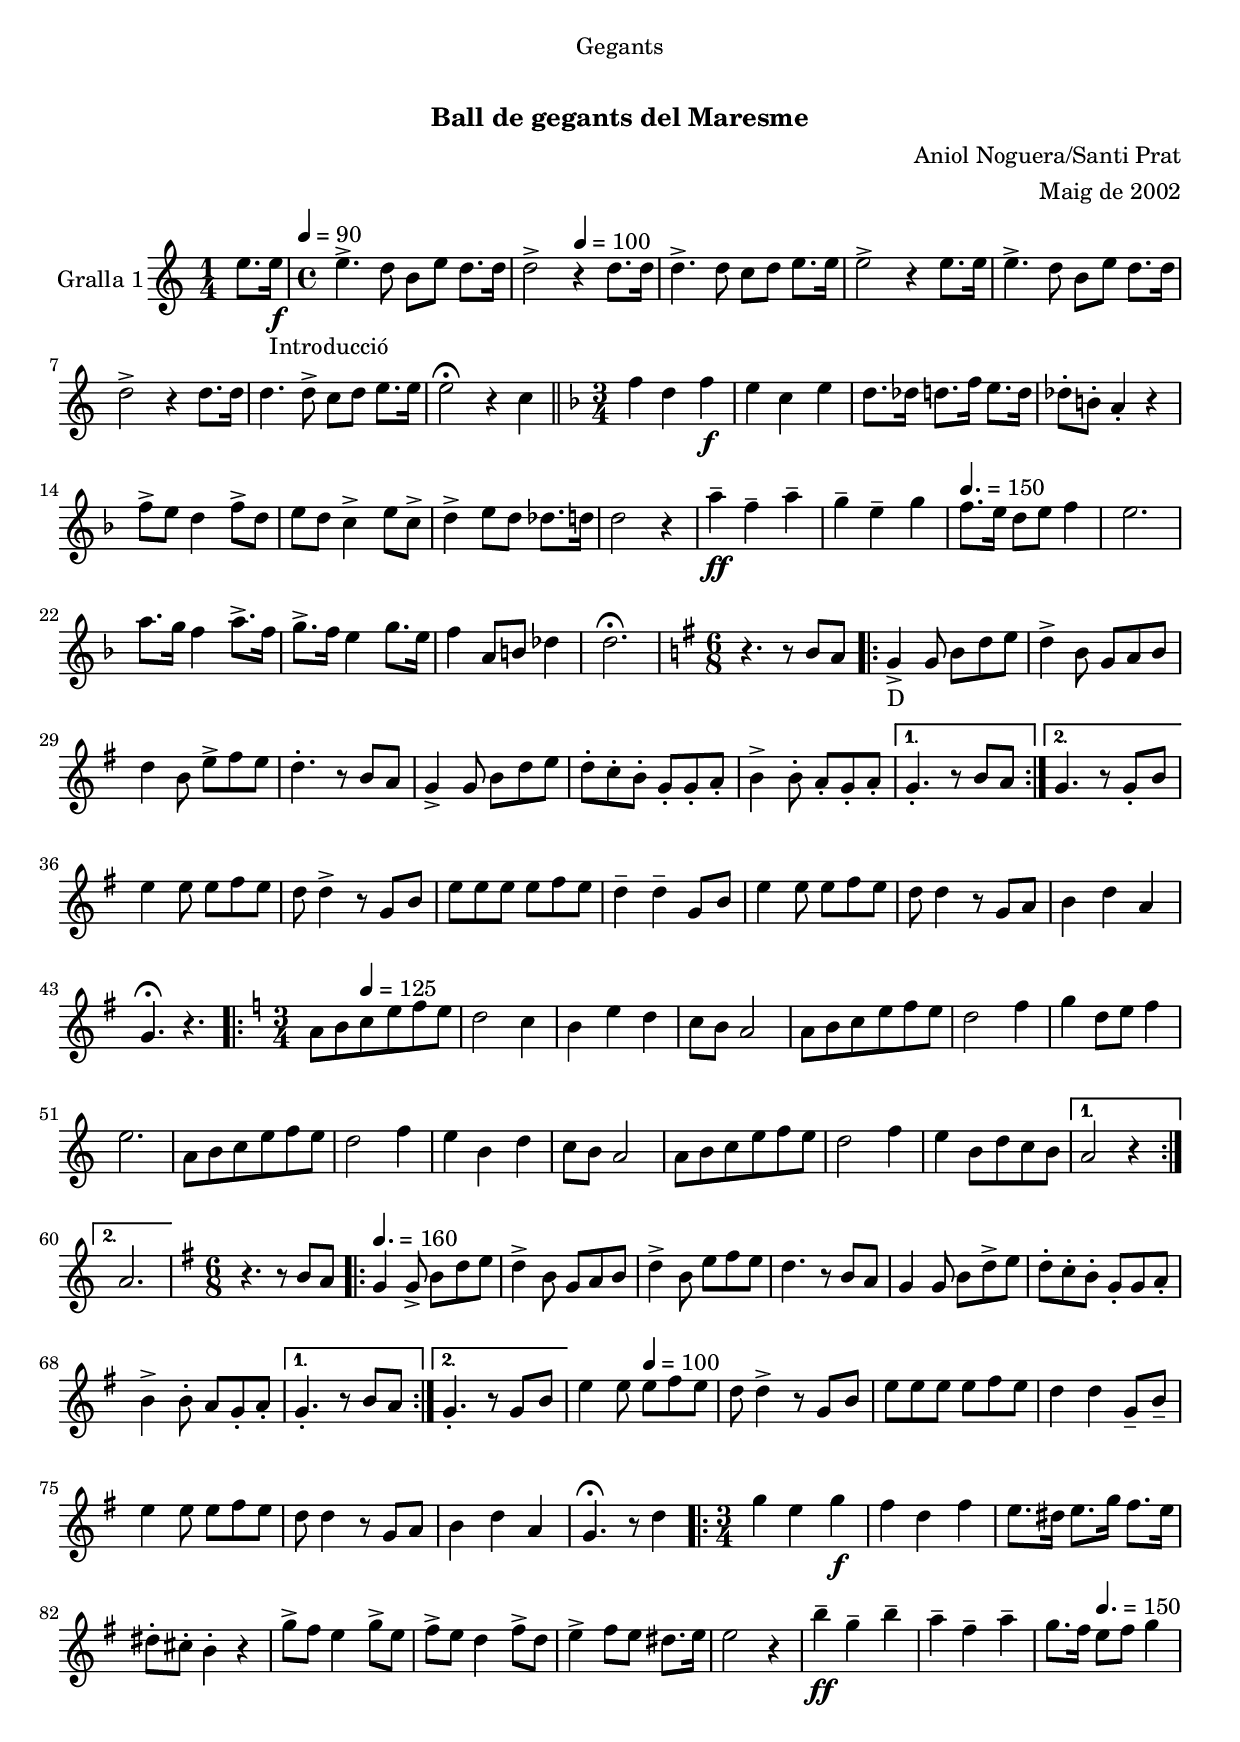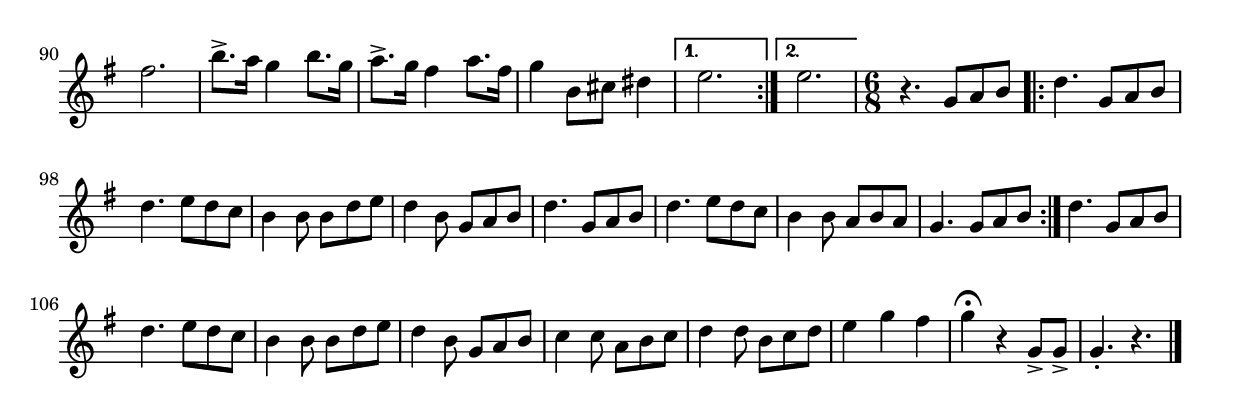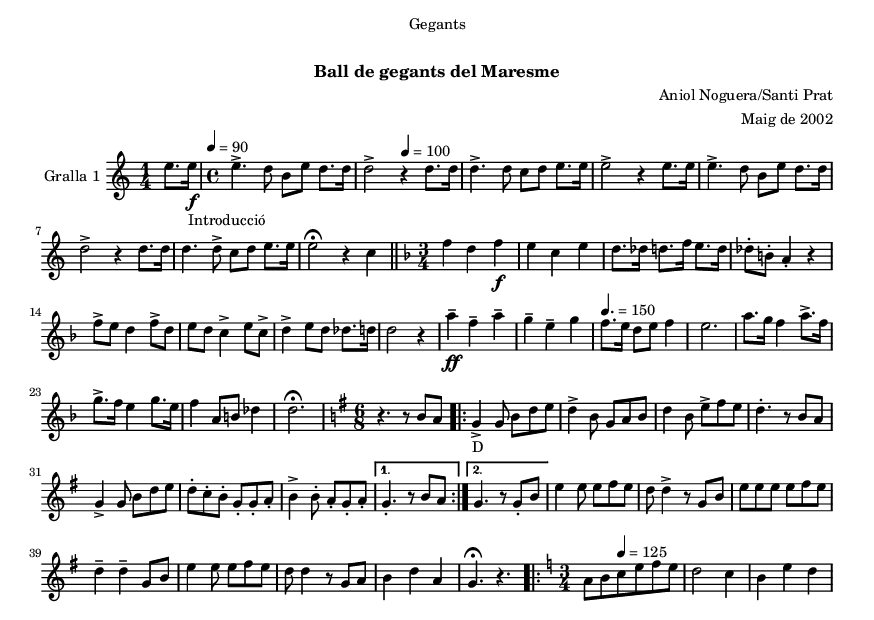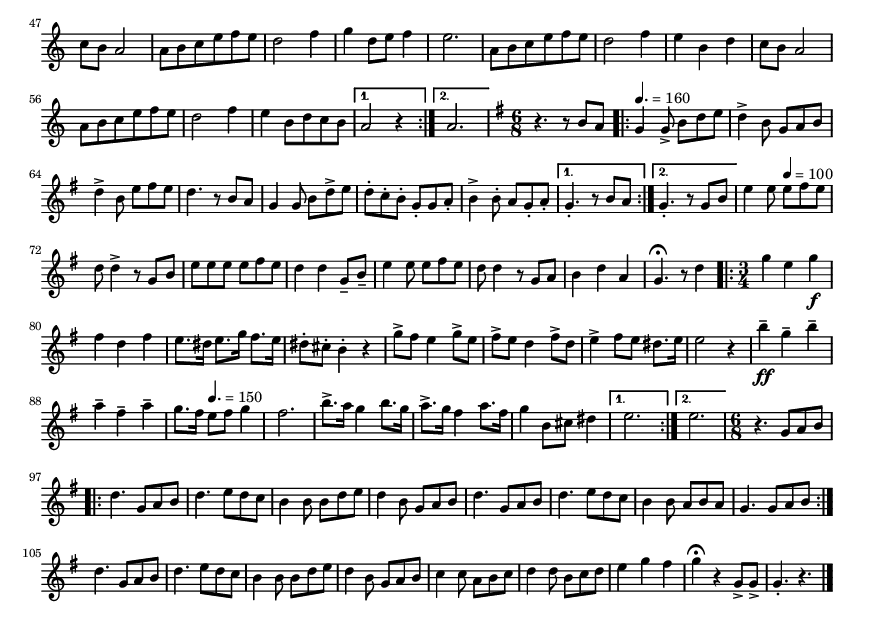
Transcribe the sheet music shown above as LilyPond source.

\version "2.16.0"

\header {
  dedication="Gegants"
  title="   "
  subtitle="Ball de gegants del Maresme"
  subsubtitle=""
  poet=""
  meter=""
  piece=""
  composer="Aniol Noguera/Santi Prat"
  arranger="Maig de 2002"
  opus=""
  instrument=""
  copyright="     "
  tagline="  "
}

liniaroAa =
\relative e''
{
  \clef treble
  \key c \major
  \time 1/4
  e8. e16 _"Introducció" \f \tempo 4 = 90  |
  \time 4/4   e4. -> d8 b e d8. d16  |
  d2 -> \tempo 4 = 100 r4 d8. d16  |
  d4. -> d8 c d e8. e16  |
  %05
  e2 -> r4 e8. e16  |
  e4. -> d8 b e d8. d16  |
  d2 -> r4 d8. d16  |
  d4. d8 -> c d e8. e16  |
  e2 \fermata r4 c  \bar "||"
  %10
  \key f \major   \time 3/4   f4 d _"" f \f  |
  e4 c e  |
  d8. des16 d8. f16 e8. d16  |
  des8-. b-. a4-. r  |
  f'8 -> e d4 f8 -> d  |
  %15
  e8 d c4 -> e8 c ->  |
  d4-> e8 d des8. d16  |
  d2 r4  |
  a'4 -- \ff f -- a --  |
  g4 -- e -- g \tempo 4. = 150  |
  %20
  f8. e16 d8 e f4  |
  e2.  |
  a8. g16 f4 a8. -> f16  |
  g8. -> f16 e4 g8. e16  |
  f4 a,8 b des4  |
  %25
  d2. \fermata  |
  \key g \major   \time 6/8   r4. r8 b a  |
  \repeat volta 2 { g4 _"D" -> g8 b d e  |
  d4 -> b8 g a b  |
  d4 b8 e -> fis e  |
  %30
  d4. -. r8 b a  |
  g4 -> g8 b d e  |
  d8 -. c -. b -. g -. g -. a -.  |
  b4 -> b8 -. a -. g -. a -. }
  \alternative { { g4. -. r8 b a }
  %35
  { g4. r8 g -. b } }
  e4 e8 e fis e  |
  d8 d4 -> r8 g, b  |
  e8 e e e fis e  |
  d4 -- d -- g,8 b  |
  %40
  e4 e8 e fis e  |
  d8 d4 r8 g, a  |
  b4 d a  |
  g4. \fermata r  |
  \key c \major   \time 3/4   \repeat volta 2 { a8 b \tempo 4 = 125  c e f e  |
  %45
  d2 c4  |
  b4 e d  |
  c8 b a2  |
  a8 b c e f e  |
  d2 f4  |
  %50
  g4 d8 e f4  |
  e2.  |
  a,8 b c e f e  |
  d2 f4  |
  e4 b d  |
  %55
  c8 b a2  |
  a8 b c e f e  |
  d2 f4  |
  e4 b8 d c b }
  \alternative { { a2 r4 }
  %60
  { a2. } }
  \key g \major   \time 6/8   r4. r8 b a \tempo 4. = 160  |
  \repeat volta 2 { g4  g8 -> b d e  |
  d4 -> b8 g a b  |
  d4 -> b8 e fis e  |
  %65
  d4. r8 b a  |
  g4 g8 b d -> e  |
  d8 -. c -. b -. g -. g a -. -.  |
  b4 -> b8 -. a g -. a -. -. }
  \alternative { { g4. -. r8 b a }
  %70
  { g4. -. r8 g b } }
  e4 e8 \tempo 4 = 100 e fis e  |
  d8 d4 -> r8 g, b  |
  e8 e e e fis e  |
  d4 d g,8 -- b --  |
  %75
  e4 e8 e fis e  |
  d8 d4 r8 g, a   |
  b4 d a  |
  g4. \fermata r8 d'4  |
  \time 3/4   \repeat volta 2 { g4 e  g \f  |
  %80
  fis4 d fis  |
  e8. dis16 e8. g16 fis8. e16  |
  dis8-. cis-. b4-. r  |
  g'8 -> fis e4 g8 -> e  |
  fis8 -> e d4 fis8 -> d  |
  %85
  e4 -> fis8 e dis8. e16  |
  e2 r4  |
  b'4 \ff -- g -- b --  |
  a4 -- fis -- a --  |
  g8. fis16 \tempo 4. = 150 e8 fis g4  |
  %90
  fis2.  |
  b8. -> a16 g4 b8. g16  |
  a8. -> g16 fis4 a8. fis16  |
  g4 b,8 cis dis4 }
  \alternative { { e2. }
  %95
  { e2. } }
  \time 6/8   r4. g,8 a b  |
  \repeat volta 2 { d4. g,8  a b  |
  d4. e8 d c  |
  b4 b8 b d e  |
  %100
  d4 b8 g a b  |
  d4. g,8 a b  |
  d4. e8 d c  |
  b4 b8 a b a  |
  g4. g8 a b  | }
  %105
  d4. g,8 a b  |
  d4. e8 d c  |
  b4 b8 b d e  |
  d4 b8 g a b  |
  c4 c8 a b c  |
  %110
  d4 d8 b c d  |
  e4 g fis  |
  g4 \fermata r g,8 -> g ->  |
  g4. -. r  \bar "|."
}

\book {

\paper {
  print-page-number = false
}

\bookpart {

\score {
  \new StaffGroup {
    \override Score.RehearsalMark #'self-alignment-X = #LEFT
    <<
      \new Staff \with {instrumentName = #"Gralla 1"} \liniaroAa
    >>
  }
  \layout {}
}\score { \unfoldRepeats
  \new StaffGroup {
    \override Score.RehearsalMark #'self-alignment-X = #LEFT
    <<
      \new Staff \with {instrumentName = #"Gralla 1"} \liniaroAa
    >>
  }
  \midi {}
}

}

}

\book {

\paper {
  print-page-number = false
  #(set-paper-size "a6landscape")
  #(layout-set-staff-size 13)
}

\bookpart {

\score {
  \new StaffGroup {
    \override Score.RehearsalMark #'self-alignment-X = #LEFT
    <<
      \new Staff \with {instrumentName = #"Gralla 1"} \liniaroAa
    >>
  }
  \layout {}
}

}

}
